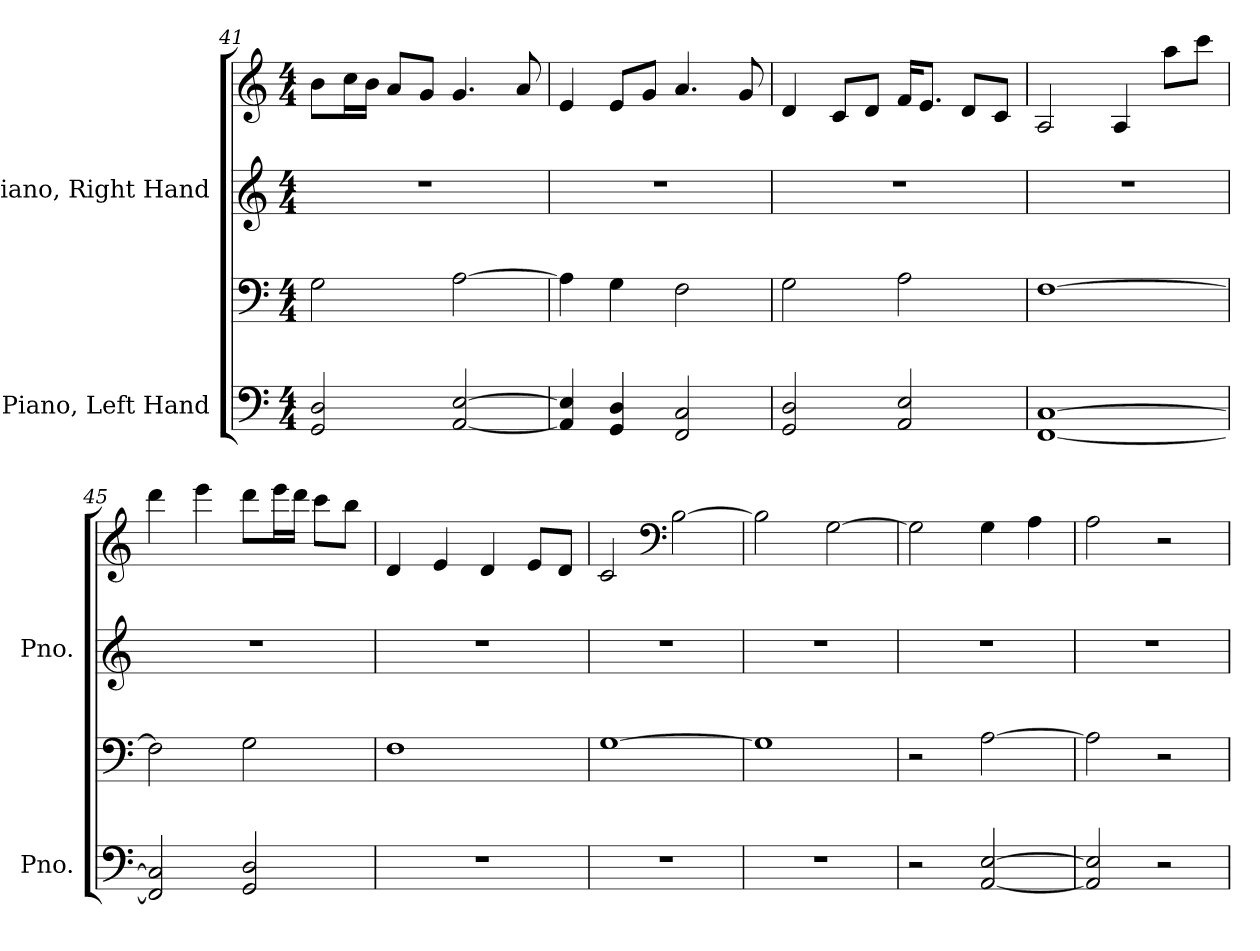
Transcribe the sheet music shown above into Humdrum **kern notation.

**kern	**kern	**kern	**kern
*part2	*part2	*part1	*part1
*staff4	*staff3	*staff2	*staff1
*I"Piano, Left Hand	*	*I"Piano, Right Hand	*
*I'Pno.	*	*I'Pno.	*
*clefF4	*clefF4	*clefG2	*clefG2
*k[]	*k[]	*k[]	*k[]
*M4/4	*M4/4	*M4/4	*M4/4
=41	=41	=41	=41
2GG/ 2D/	2G\	1r	8b\L
.	.	.	16cc\L
.	.	.	16b\JJ
.	.	.	8a/L
.	.	.	8g/J
[2AA/ [2E/	[2A\	.	4.g/
.	.	.	8a/
=42	=42	=42	=42
4AA/] 4E/]	4A\]	1r	4e/
4GG/ 4D/	4G\	.	8e/L
.	.	.	8g/J
2FF/ 2C/	2F\	.	4.a/
.	.	.	8g/
!!LO:LB:g=z
=43	=43	=43	=43
2GG/ 2D/	2G\	1r	4d/
.	.	.	8c/L
.	.	.	8d/J
2AA/ 2E/	2A\	.	16f/KL
.	.	.	8.e/J
.	.	.	8d/L
.	.	.	8c/J
=44	=44	=44	=44
[1FF [1C	[1F	1r	2A/
.	.	.	4A/
.	.	.	8aa\L
.	.	.	8ccc\J
=45	=45	=45	=45
2FF/] 2C/]	2F\]	1r	4ddd\
.	.	.	4eee\
2GG/ 2D/	2G\	.	8ddd\L
.	.	.	16eee\L
.	.	.	16ddd\JJ
.	.	.	8ccc\L
.	.	.	8bb\J
=46	=46	=46	=46
1r	1F	1r	4d/
.	.	.	4e/
.	.	.	4d/
.	.	.	8e/L
.	.	.	8d/J
=47	=47	=47	=47
1r	[1G	1r	2c/
*	*	*	*clefF4
.	.	.	[2B\
=48	=48	=48	=48
1r	1G]	1r	2B\]
.	.	.	[2G\
=49	=49	=49	=49
2r	2r	1r	2G\]
[2AA/ [2E/	[2A\	.	4G\
.	.	.	4A\
!!LO:LB:g=z
=50	=50	=50	=50
2AA/] 2E/]	2A\]	1r	2A\
2r	2r	.	2r
=	=	=	=
*-	*-	*-	*-
